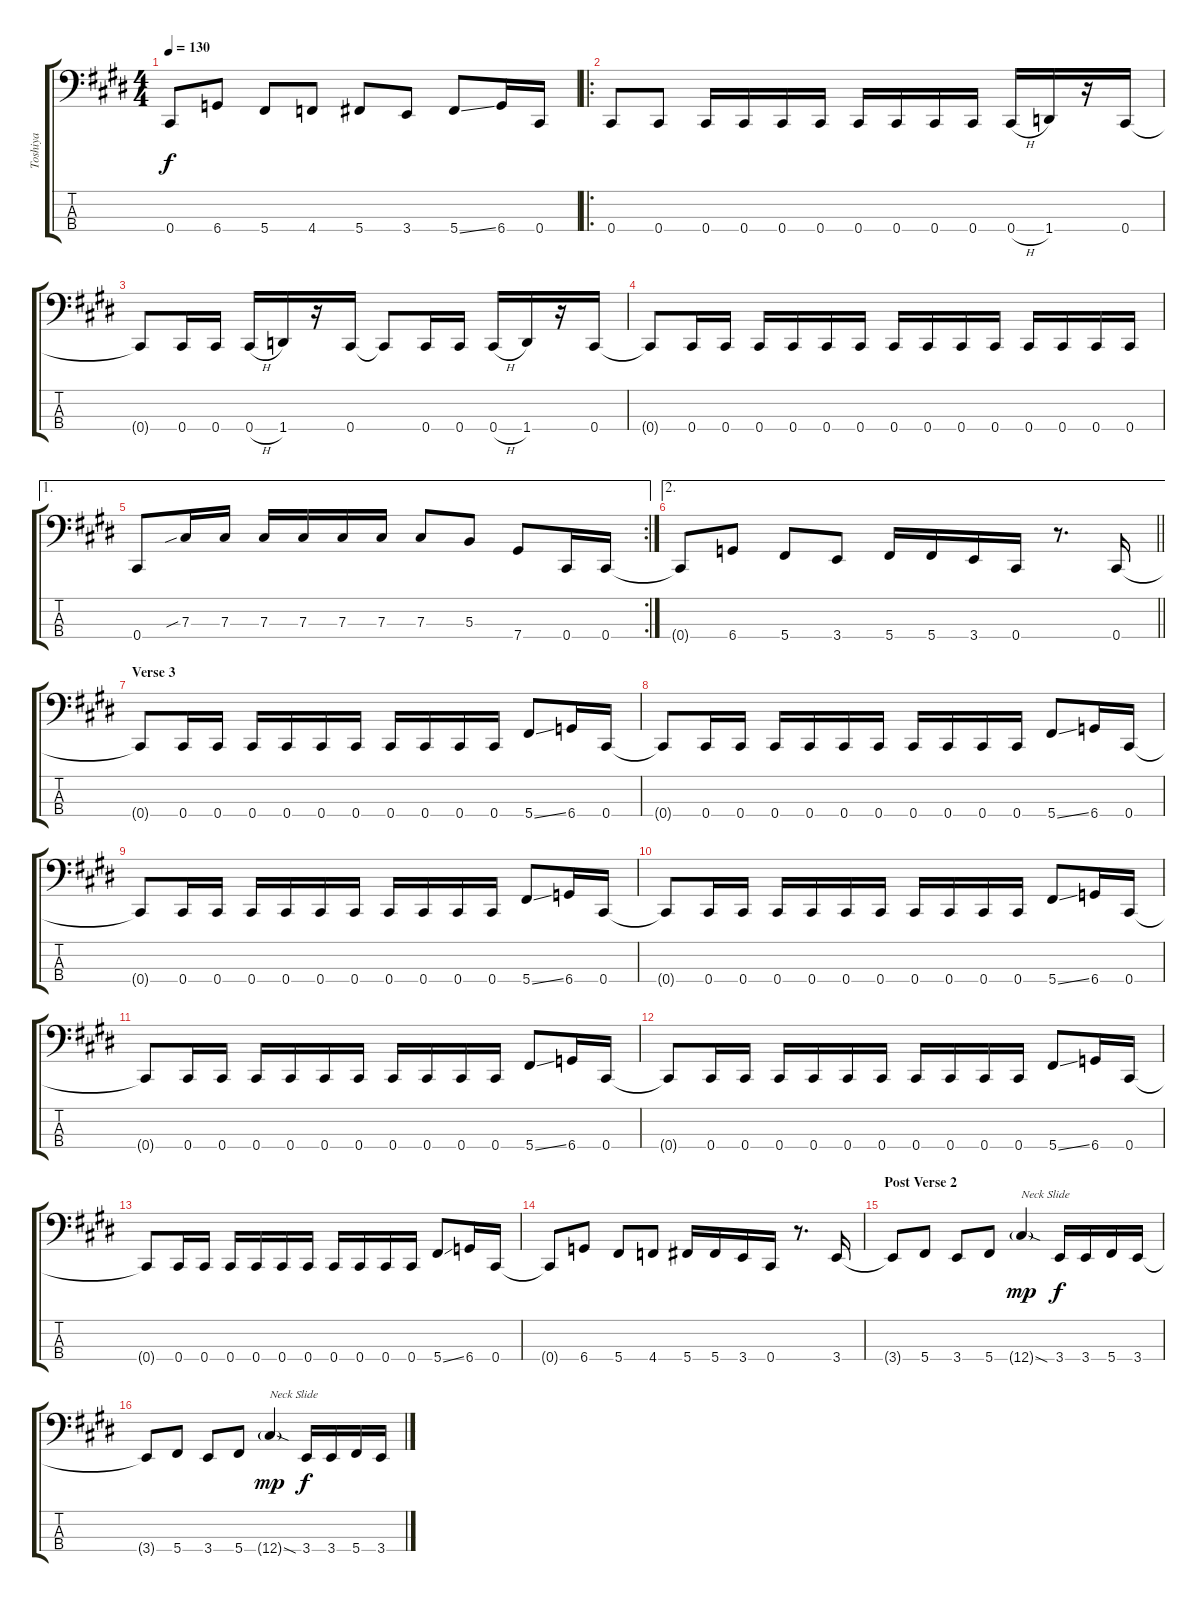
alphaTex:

\track ("Toshiya" "Toshiya") {instrument electricbasspick}
\staff {score tabs}
\tuning (Eb2 Bb1 Gb1 Db1) {hide}
\ts (4 4)
\tempo 130
\clef f4
\ks e
0.4{t}.8{dy f} 6.4.8 5.4.8 4.4.8 5.4.8 3.4.8 5.4{ss}.8 6.4.16 0.4.16 |
\ro
0.4.8 0.4.8 0.4.16 0.4.16 0.4.16 0.4.16 0.4.16 0.4.16 0.4.16 0.4.16 0.4{h}.16 1.4.16 r.16 0.4.16 |
0.4{t}.8 0.4.16 0.4.16 0.4{h}.16 1.4.16 r.16 0.4.16 0.4{t}.8 0.4.16 0.4.16 0.4{h}.16 1.4.16 r.16 0.4.16 |
0.4{t}.8 0.4.16 0.4.16 0.4.16 0.4.16 0.4.16 0.4.16 0.4.16 0.4.16 0.4.16 0.4.16 0.4.16 0.4.16 0.4.16 0.4.16 |
\ae 1
\rc 2
0.4.8 7.3{sib}.16 7.3.16 7.3.16 7.3.16 7.3.16 7.3.16 7.3.8 5.3.8 7.4.8 0.4.16 0.4.16 |
\ae 2
\barLineRight lightlight
0.4{t}.8 6.4.8 5.4.8 3.4.8 5.4.16 5.4.16 3.4.16 0.4.16 r.8{d} 0.4.16 |
\section ("" "Verse 3")
0.4{t}.8 0.4.16 0.4.16 0.4.16 0.4.16 0.4.16 0.4.16 0.4.16 0.4.16 0.4.16 0.4.16 5.4{ss}.8 6.4.16 0.4.16 |
0.4{t}.8 0.4.16 0.4.16 0.4.16 0.4.16 0.4.16 0.4.16 0.4.16 0.4.16 0.4.16 0.4.16 5.4{ss}.8 6.4.16 0.4.16 |
0.4{t}.8 0.4.16 0.4.16 0.4.16 0.4.16 0.4.16 0.4.16 0.4.16 0.4.16 0.4.16 0.4.16 5.4{ss}.8 6.4.16 0.4.16 |
0.4{t}.8 0.4.16 0.4.16 0.4.16 0.4.16 0.4.16 0.4.16 0.4.16 0.4.16 0.4.16 0.4.16 5.4{ss}.8 6.4.16 0.4.16 |
0.4{t}.8 0.4.16 0.4.16 0.4.16 0.4.16 0.4.16 0.4.16 0.4.16 0.4.16 0.4.16 0.4.16 5.4{ss}.8 6.4.16 0.4.16 |
0.4{t}.8 0.4.16 0.4.16 0.4.16 0.4.16 0.4.16 0.4.16 0.4.16 0.4.16 0.4.16 0.4.16 5.4{ss}.8 6.4.16 0.4.16 |
0.4{t}.8 0.4.16 0.4.16 0.4.16 0.4.16 0.4.16 0.4.16 0.4.16 0.4.16 0.4.16 0.4.16 5.4{ss}.8 6.4.16 0.4.16 |
0.4{t}.8 6.4.8 5.4.8 4.4.8 5.4.16 5.4.16 3.4.16 0.4.16 r.8{d} 3.4.16 |
\section ("" "Post Verse 2")
3.4{t}.8 5.4.8 3.4.8 5.4.8 12.4{sod g}.4{txt "Neck Slide" dy mp} 3.4.16{dy f} 3.4.16 5.4.16 3.4.16 |
3.4{t}.8 5.4.8 3.4.8 5.4.8 12.4{sod g}.4{txt "Neck Slide" dy mp} 3.4.16{dy f} 3.4.16 5.4.16 3.4.16
